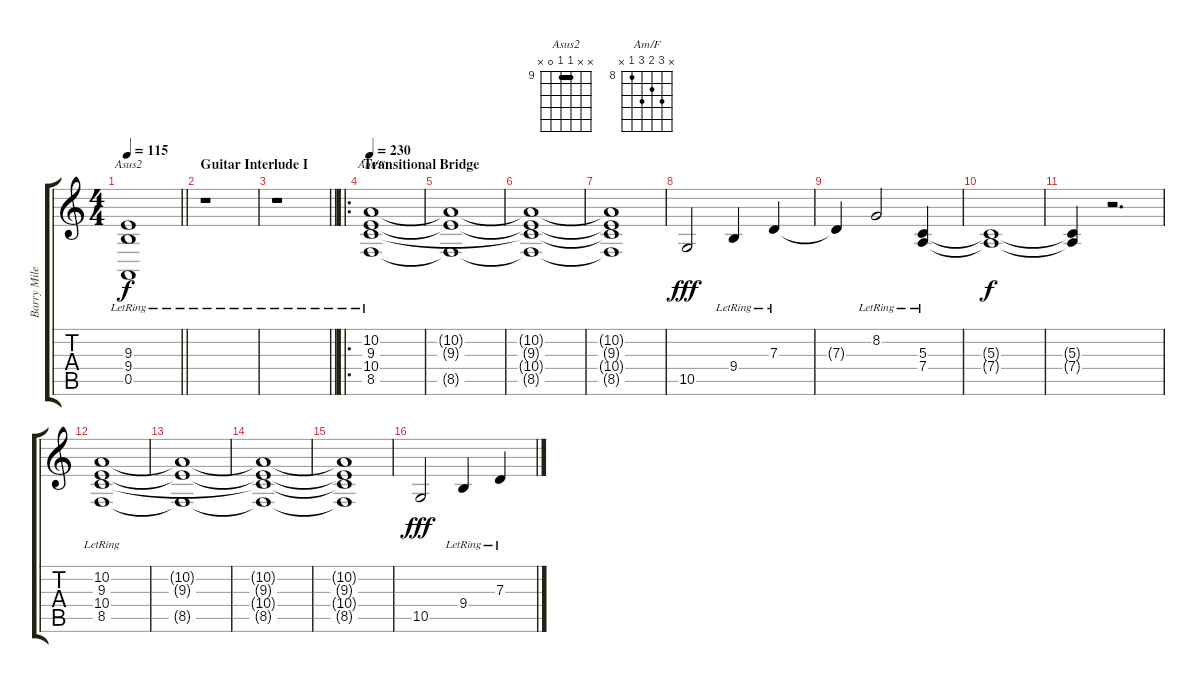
\track ("Barry Miles" "Barry Mile") {instrument pad1newage}
\staff {score tabs}
\tuning (E4 B3 G3 D3 A2 E2) {hide}
\chord ("Asus2" x x 9 9 0 x) {firstfret 9 barre 9}
\chord ("Am/F" x 10 9 10 8 x) {firstfret 8}
\ts (4 4)
\tempo 115
\clef g2
\barLineRight lightlight
\ks c
(9.3 9.4{lr} 0.5).1{ch "Asus2" dy f} |
\section ("" "Guitar Interlude I")
r.1 |
\barLineRight lightlight
r.1 |
\ro
\section ("" "Transitional Bridge")
\tempo 230
(10.2{lr} 9.3{lr} 10.4{lr} 8.5).1{ch "Am/F"} |
(10.2{t} 9.3{t} 8.5{t}).1 |
(10.2{t} 9.3{t} 10.4{t} 8.5{t}).1 |
(10.2{t} 9.3{t} 10.4{t} 8.5{t}).1 |
10.5.2{dy fff} 9.4{lr}.4 7.3{lr}.4 |
7.3{t}.4 8.2{lr}.2 (5.3{lr} 7.4).4 |
(5.3{t} 7.4{t}).1{dy f} |
(5.3{t} 7.4{t}).4 r.2{d} |
(10.2{lr} 9.3{lr} 10.4{lr} 8.5).1 |
(10.2{t} 9.3{t} 8.5{t}).1 |
(10.2{t} 9.3{t} 10.4{t} 8.5{t}).1 |
(10.2{t} 9.3{t} 10.4{t} 8.5{t}).1 |
10.5.2{dy fff} 9.4{lr}.4 7.3{lr}.4
